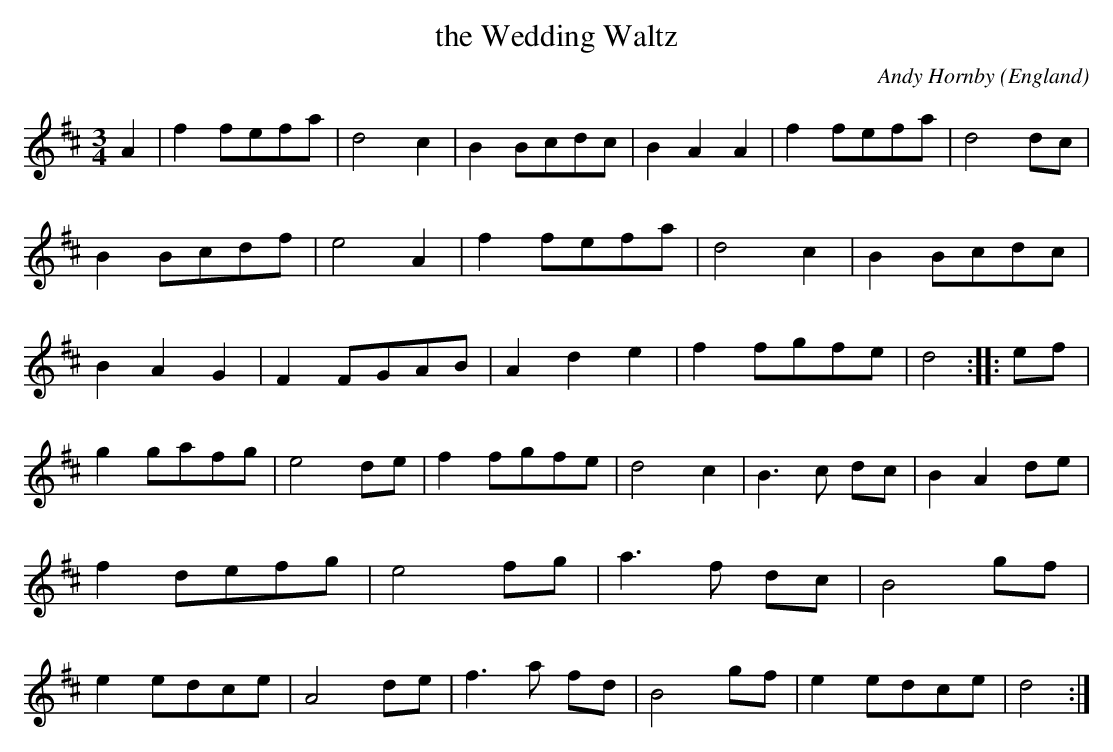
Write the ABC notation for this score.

X:1
T:the Wedding Waltz
C:Andy Hornby
M:3/4
O:England
K:D
A2 | f2 fefa | d4 c2 | B2 Bcdc | B2 A2 A2 | \
f2 fefa | d4 dc | B2 Bcdf | e4 A2 | \
f2 fefa | d4 c2 | B2Bcdc | B2A2G2 | \
F2FGAB | A2d2e2 | f2fgfe | d4 ::\
ef | \
g2gafg | e4 de | f2fgfe | d4 c2 | B3c dc | B2A2de | f2 defg | e4 fg | \
a3f dc | B4 gf | e2edce | A4 de | f3a fd | B4 gf  | e2 edce | d4 :|
